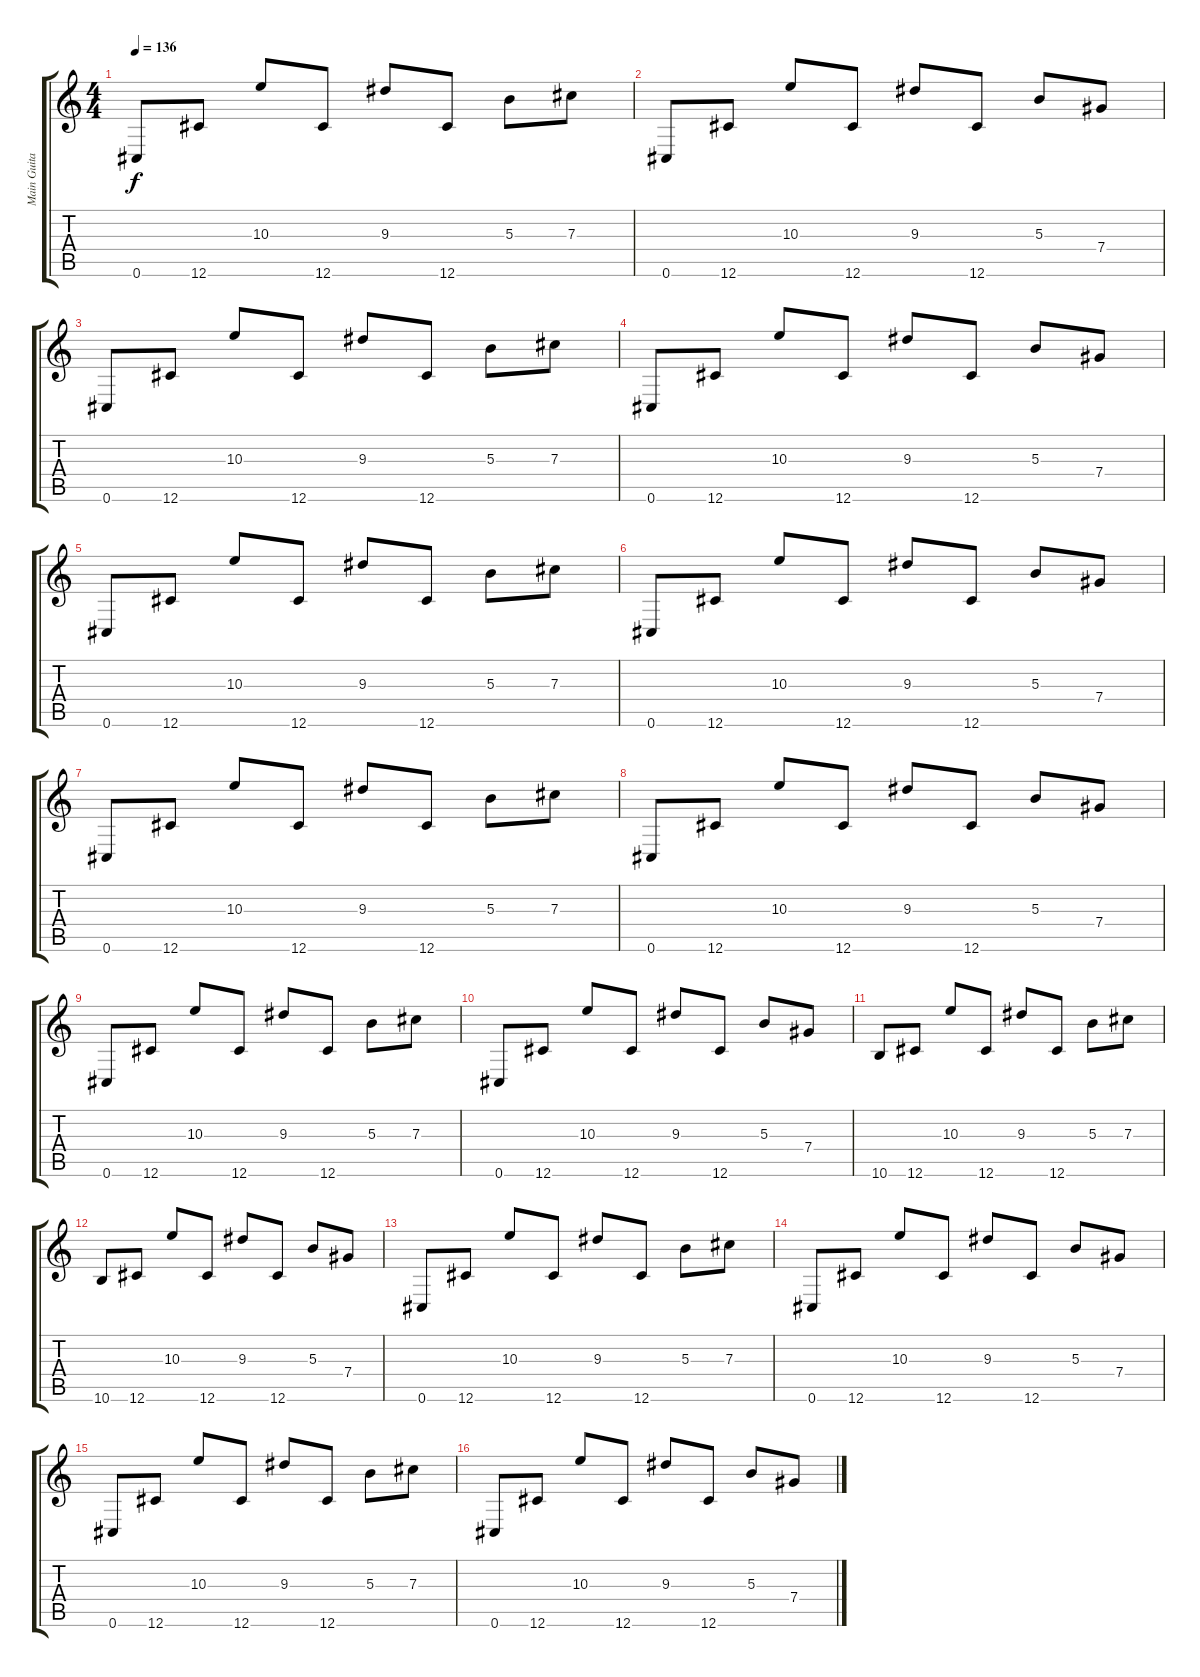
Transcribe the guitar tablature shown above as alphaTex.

\track ("Main Guitar" "Main Guita") {instrument distortionguitar}
\staff {score tabs}
\tuning (Eb4 Bb3 Gb3 Db3 Ab2 Db2) {hide}
\ts (4 4)
\tempo 136
\clef g2
\ks c
0.6.8{dy f instrument distortionguitar} 12.6.8 10.3.8 12.6.8 9.3.8 12.6.8 5.3.8 7.3.8 |
0.6.8 12.6.8 10.3.8 12.6.8 9.3.8 12.6.8 5.3.8 7.4.8 |
0.6.8 12.6.8 10.3.8 12.6.8 9.3.8 12.6.8 5.3.8 7.3.8 |
0.6.8 12.6.8 10.3.8 12.6.8 9.3.8 12.6.8 5.3.8 7.4.8 |
0.6.8 12.6.8 10.3.8 12.6.8 9.3.8 12.6.8 5.3.8 7.3.8 |
0.6.8 12.6.8 10.3.8 12.6.8 9.3.8 12.6.8 5.3.8 7.4.8 |
0.6.8 12.6.8 10.3.8 12.6.8 9.3.8 12.6.8 5.3.8 7.3.8 |
0.6.8 12.6.8 10.3.8 12.6.8 9.3.8 12.6.8 5.3.8 7.4.8 |
0.6.8 12.6.8 10.3.8 12.6.8 9.3.8 12.6.8 5.3.8 7.3.8 |
0.6.8 12.6.8 10.3.8 12.6.8 9.3.8 12.6.8 5.3.8 7.4.8 |
10.6.8 12.6.8 10.3.8 12.6.8 9.3.8 12.6.8 5.3.8 7.3.8 |
10.6.8 12.6.8 10.3.8 12.6.8 9.3.8 12.6.8 5.3.8 7.4.8 |
0.6.8 12.6.8 10.3.8 12.6.8 9.3.8 12.6.8 5.3.8 7.3.8 |
0.6.8 12.6.8 10.3.8 12.6.8 9.3.8 12.6.8 5.3.8 7.4.8 |
0.6.8 12.6.8 10.3.8 12.6.8 9.3.8 12.6.8 5.3.8 7.3.8 |
0.6.8 12.6.8 10.3.8 12.6.8 9.3.8 12.6.8 5.3.8 7.4.8
